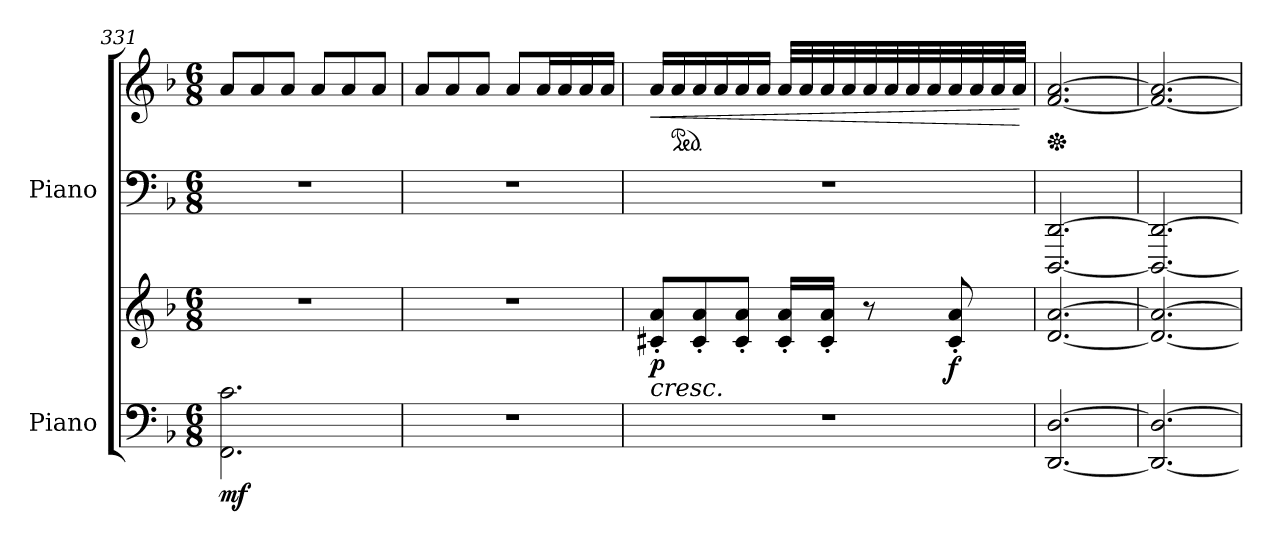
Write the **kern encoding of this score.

**kern	**kern	**dynam	**kern	**kern	**dynam
*part2	*part2	*part2	*part1	*part1	*part1
*staff4	*staff3	*staff3/4	*staff2	*staff1	*staff1/2
*I"Piano	*	*	*I"Piano	*	*
*I'Pno.	*	*	*I'Pno.	*	*
*clefF4	*clefG2	*	*clefF4	*clefG2	*
*k[b-]	*k[b-]	*	*k[b-]	*k[b-]	*
*M6/8	*M6/8	*	*M6/8	*M6/8	*
=331	=331	=331	=331	=331	=331
!	!	!LO:DY:b=2	!	!	!
2.FF\ 2.c\	2.r	mf	2.r	8a/L	.
.	.	.	.	8a/	.
.	.	.	.	8a/J	.
.	.	.	.	8a/L	.
.	.	.	.	8a/	.
.	.	.	.	8a/J	.
!!LO:LB:g=z
=332	=332	=332	=332	=332	=332
2.r	2.r	.	2.r	8a/L	.
.	.	.	.	8a/	.
.	.	.	.	8a/J	.
.	.	.	.	8a/L	.
.	.	.	.	16a/L	.
.	.	.	.	16a/	.
.	.	.	.	16a/	.
.	.	.	.	16a/JJ	.
=333	=333	=333	=333	=333	=333
!	!	!LO:HP:b	!	!	!LO:HP:b
!	!	!LO:DY:n=1:b	!	!	!
2.r	8c#X/' 8a/'L	< p	2.r	16a/LL	<
*	*	*	*	*ped	*
.	.	.	.	16a/	.
.	8c#/' 8a/'	.	.	16a/	.
.	.	.	.	16a/	.
.	8c#/' 8a/'J	.	.	16a/	.
.	.	.	.	16a/JJ	.
.	16c#/' 16a/'LL	.	.	32a/LLL	.
.	.	.	.	32a/	.
.	16c#/' 16a/'JJ	.	.	32a/	.
.	.	.	.	32a/	.
.	8r	.	.	32a/	.
.	.	.	.	32a/	.
.	.	.	.	32a/	.
.	.	.	.	32a/	.
!	!	!LO:DY:n=2:b	!	!	!
.	8c#/' 8a/'	f	.	32a/	.
.	.	.	.	32a/	.
.	.	.	.	32a/	.
.	.	.	.	32a/JJJ	.
.	.	[	.	.	[
=334	=334	=334	=334	=334	=334
*	*	*	*	*Xped	*
[2.DD/ [2.D/	[2.d/ [2.a/	.	[2.DDD/ [2.DD/	[2.f/ [2.a/	.
=335	=335	=335	=335	=335	=335
2.DD/_ 2.D/_	2.d/_ 2.a/_	.	2.DDD/_ 2.DD/_	2.f/_ 2.a/_	.
=	=	=	=	=	=
*-	*-	*-	*-	*-	*-
